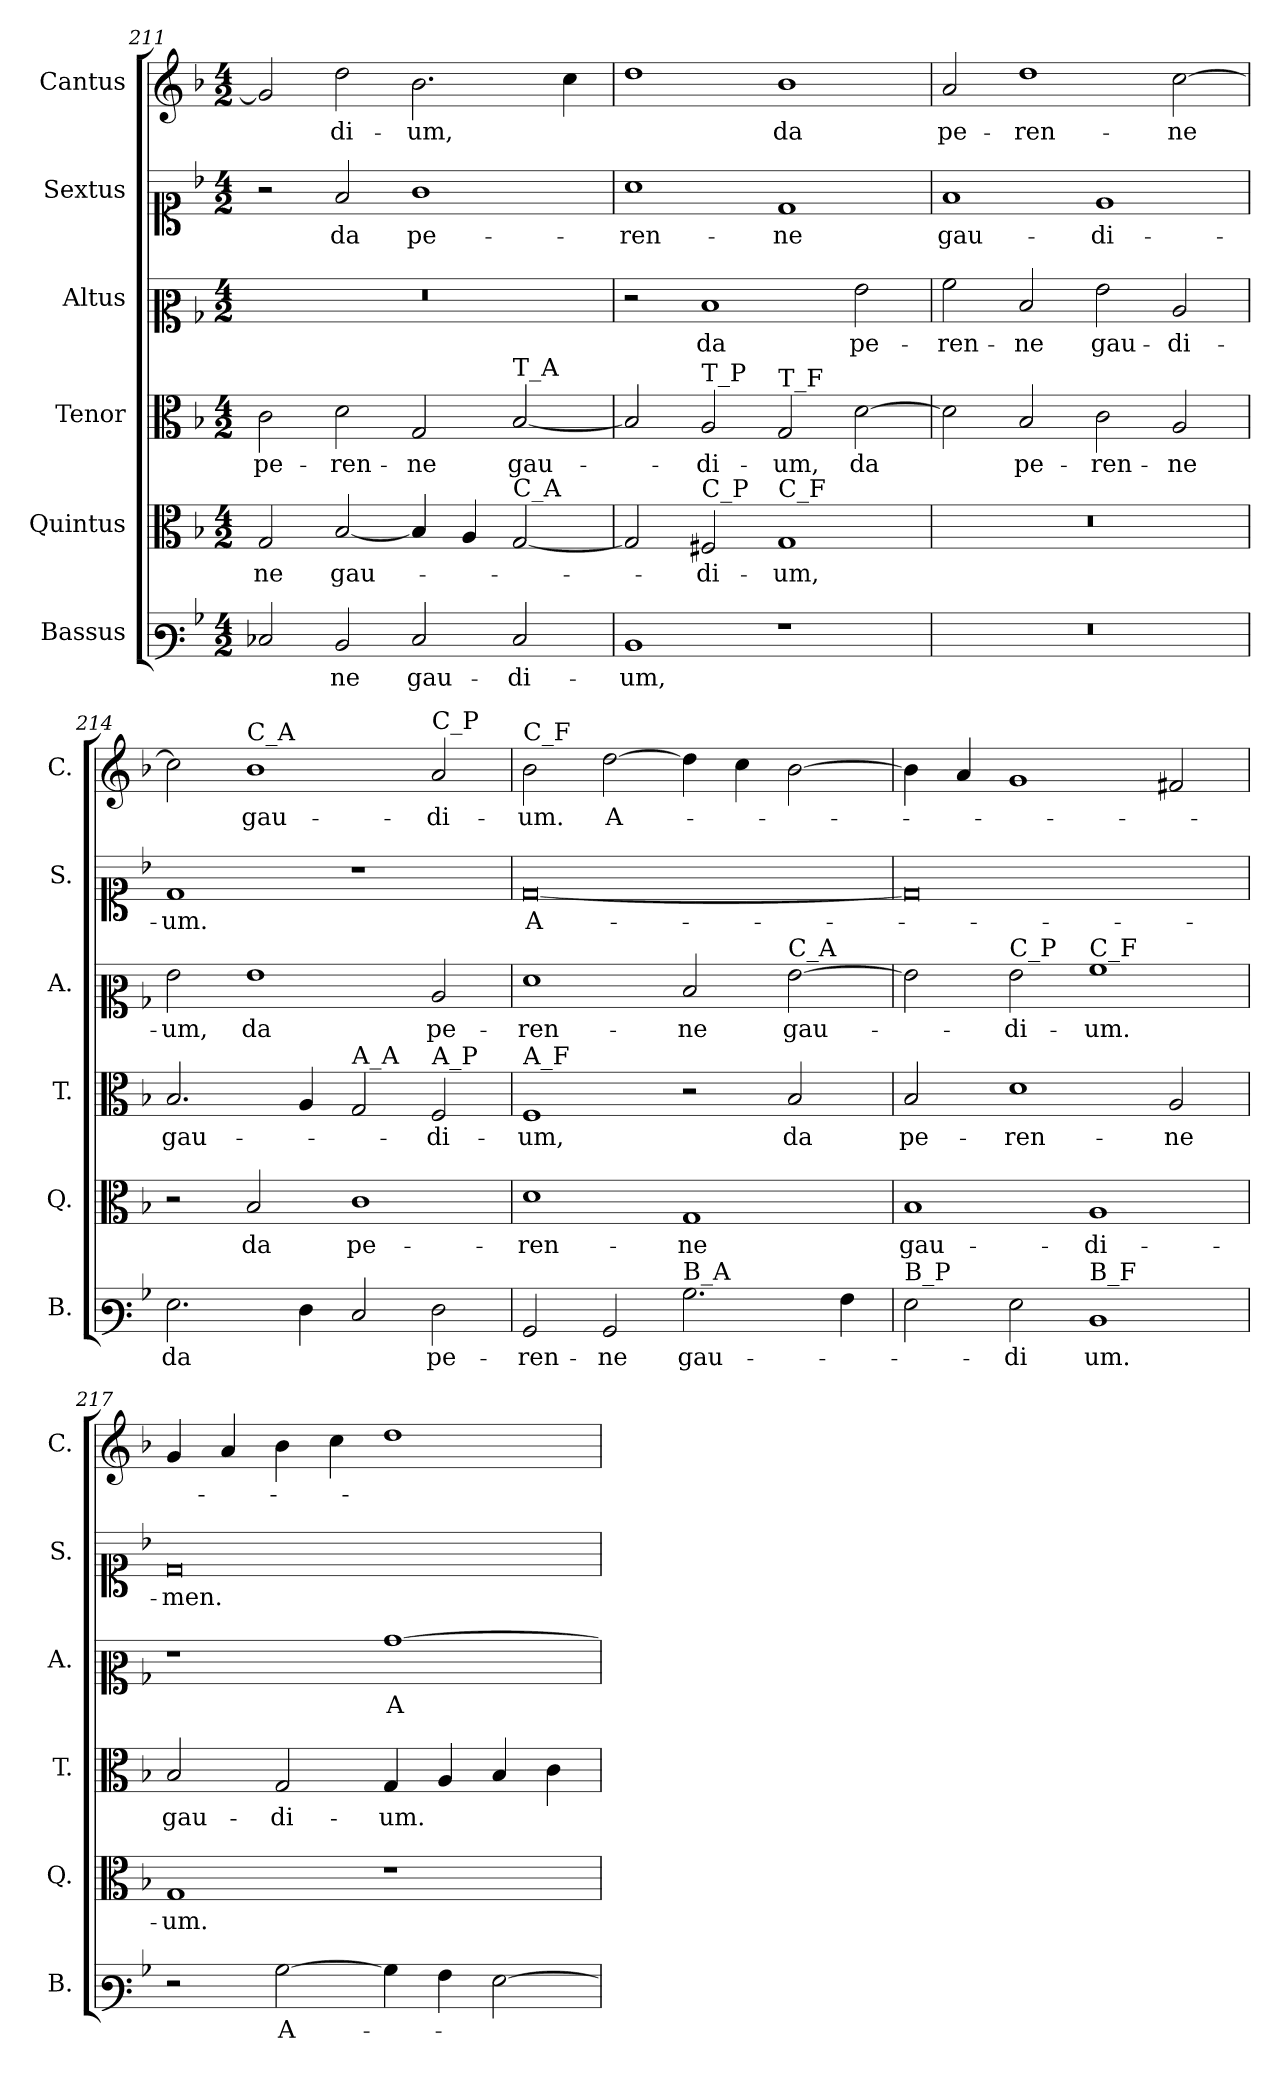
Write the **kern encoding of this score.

**kern	**text	**kern	**text	**kern	**text	**kern	**text	**kern	**text	**kern	**text
*part6	*part6	*part5	*part5	*part4	*part4	*part3	*part3	*part2	*part2	*part1	*part1
*staff6	*staff6	*staff5	*staff5	*staff4	*staff4	*staff3	*staff3	*staff2	*staff2	*staff1	*staff1
*I"Bassus	*	*I"Quintus	*	*I"Tenor	*	*I"Altus	*	*I"Sextus	*	*I"Cantus	*
*I'B.	*	*I'Q.	*	*I'T.	*	*I'A.	*	*I'S.	*	*I'C.	*
*clefF3	*	*clefC3	*	*clefC3	*	*clefC2	*	*clefC1	*	*clefG2	*
*k[b-]	*	*k[b-]	*	*k[b-]	*	*k[b-]	*	*k[b-]	*	*k[b-]	*
*M4/2	*	*M4/2	*	*M4/2	*	*M4/2	*	*M4/2	*	*M4/2	*
=211	=211	=211	=211	=211	=211	=211	=211	=211	=211	=211	=211
!	!	!	!	!	!	!LO:N:vis=1	!	!	!	!	!
2E-X/	.	2G/	-ne	2c\	pe-	0r	.	2r	.	2g/]	.
2D/	-ne	[2B-/	gau-	2d\	-ren-	.	.	2f/	da	2dd\	-di-
2E-/	gau-	4B-/]	.	2G/	-ne	.	.	1g	pe-	2.b-\	-um,
.	.	4A/	.	.	.	.	.	.	.	.	.
!	!	!	!	!LO:TX:a:t=T_A	!	!	!	!	!	!	!
!	!	!LO:TX:a:t=C_A	!	!	!	!	!	!	!	!	!
2E-/	-di-	[2G/	.	[2B-/	gau-	.	.	.	.	.	.
.	.	.	.	.	.	.	.	.	.	4cc\	.
=212	=212	=212	=212	=212	=212	=212	=212	=212	=212	=212	=212
1D	-um,	2G/]	.	2B-/]	.	2r	.	1a	-ren-	1dd	.
!	!	!	!	!LO:TX:a:t=T_P	!	!	!	!	!	!	!
!	!	!LO:TX:a:t=C_P	!	!	!	!	!	!	!	!	!
.	.	2F#X/	-di-	2A/	-di-	1d	da	.	.	.	.
!	!	!	!	!LO:TX:a:t=T_F	!	!	!	!	!	!	!
!	!	!LO:TX:a:t=C_F	!	!	!	!	!	!	!	!	!
1r	.	1G	-um,	2G/	-um,	.	.	1d	-ne	1b-	da
.	.	.	.	[2d\	da	2g\	pe-	.	.	.	.
=213	=213	=213	=213	=213	=213	=213	=213	=213	=213	=213	=213
!LO:N:vis=1	!	!LO:N:vis=1	!	!	!	!	!	!	!	!	!
0r	.	0r	.	2d\]	.	2a\	-ren-	1f	gau-	2a/	pe-
.	.	.	.	2B-/	pe-	2d/	-ne	.	.	1dd	-ren-
.	.	.	.	2c\	-ren-	2g\	gau-	1e	-di-	.	.
.	.	.	.	2A/	-ne	2c/	-di-	.	.	[2cc\	-ne
=214	=214	=214	=214	=214	=214	=214	=214	=214	=214	=214	=214
2.G\	da	2r	.	2.B-/	gau-	2g\	-um,	1d	-um.	2cc\]	.
!	!	!	!	!	!	!	!	!	!	!LO:TX:a:t=C_A	!
.	.	2B-/	da	.	.	1g	da	.	.	1b-	gau-
4F\	.	.	.	4A/	.	.	.	.	.	.	.
!	!	!	!	!LO:TX:a:t=A_A	!	!	!	!	!	!	!
2E/	.	1c	pe-	2G/	.	.	.	1r	.	.	.
!	!	!	!	!	!	!	!	!	!	!LO:TX:a:t=C_P	!
!	!	!	!	!LO:TX:a:t=A_P	!	!	!	!	!	!	!
2F\	pe-	.	.	2F/	-di-	2c/	pe-	.	.	2a/	-di-
!!LO:LB:g=z
=215	=215	=215	=215	=215	=215	=215	=215	=215	=215	=215	=215
!	!	!	!	!	!	!	!	!	!	!LO:TX:a:t=C_F	!
!	!	!	!	!LO:TX:a:t=A_F	!	!	!	!	!	!	!
2BB-/	-ren-	1d	-ren-	1F	-um,	1f	-ren-	[0d	A-	2b-\	-um.
2BB-/	-ne	.	.	.	.	.	.	.	.	[2dd\	A-
!LO:TX:a:t=B_A	!	!	!	!	!	!	!	!	!	!	!
2.B-\	gau-	1G	-ne	2r	.	2d/	-ne	.	.	4dd\]	.
.	.	.	.	.	.	.	.	.	.	4cc\	.
!	!	!	!	!	!	!LO:TX:a:t=C_A	!	!	!	!	!
.	.	.	.	2B-/	da	[2g\	gau-	.	.	[2b-\	.
4A\	.	.	.	.	.	.	.	.	.	.	.
=216	=216	=216	=216	=216	=216	=216	=216	=216	=216	=216	=216
!LO:TX:a:t=B_P	!	!	!	!	!	!	!	!	!	!	!
2G\	.	1B-	gau-	2B-/	pe-	2g\]	.	0d]	.	4b-\]	.
.	.	.	.	.	.	.	.	.	.	4a/	.
!	!	!	!	!	!	!LO:TX:a:t=C_P	!	!	!	!	!
2G\	-di	.	.	1d	-ren-	2g\	-di-	.	.	1g	.
!	!	!	!	!	!	!LO:TX:a:t=C_F	!	!	!	!	!
!LO:TX:a:t=B_F	!	!	!	!	!	!	!	!	!	!	!
1D	um.	1A	-di-	.	.	1a	-um.	.	.	.	.
.	.	.	.	2A/	-ne	.	.	.	.	2f#X/	.
=217	=217	=217	=217	=217	=217	=217	=217	=217	=217	=217	=217
2r	.	1G	-um.	2B-/	gau-	1r	.	0d	-men.	4g/	.
.	.	.	.	.	.	.	.	.	.	4a/	.
[2B-\	A-	.	.	2G/	-di-	.	.	.	.	4b-\	.
.	.	.	.	.	.	.	.	.	.	4cc\	.
4B-\]	.	1r	.	4G/	-um.	[1b-	A-	.	.	1dd	.
4A\	.	.	.	4A/	.	.	.	.	.	.	.
[2G\	.	.	.	4B-/	.	.	.	.	.	.	.
.	.	.	.	4c\	.	.	.	.	.	.	.
=	=	=	=	=	=	=	=	=	=	=	=
*-	*-	*-	*-	*-	*-	*-	*-	*-	*-	*-	*-
